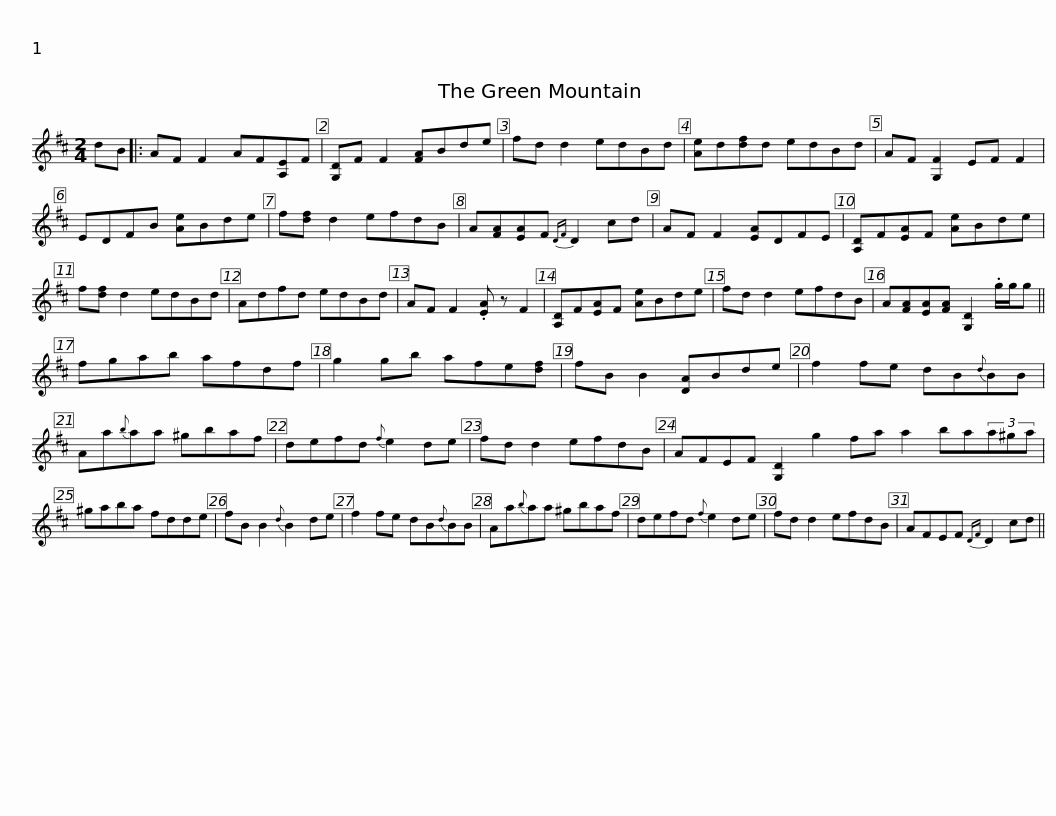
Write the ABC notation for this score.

X:1
L:1/8
M:2/4
I:linebreak $
K:D
V:1 treble
V:1
 dB |: AF F2 AF[A,E]F | [G,D]F F2 [FA]Bde | fd d2 edBd | [Ae]d[df]d edBd | %5
 AF [G,F]2 EF F2 |$ EDFB [Ae]Bde | f[df] d2 efdB | A[FA][EA]F{DF} D2 cd | AF F2 [EA]DFE | %10
 [A,D]F[EA]F [Ae]Bde | f[df] d2 edBd |$ Adfd edBd | AF F2 .[EA] z F2 | [A,D]F[EA]F [Ae]Bde | %15
 fd d2 efdB | A[FA][EA][FA] [G,D]2 .g/g/g ||$ fgab afdf | g2 gb afe[df] | fB B2 [DA]Bde | %20
 f2 fe dB{d}BB | Aa{b}aa ^gbaf |$ defd{f} e2 de | fd d2 efdB | AFEF [G,D]2 g2 fa a2 ba(3a^ga | %25
 ^gaba fdde |$ fB B2{d} B2 de | f2 fe dB{d}BB | Aa{b}aa ^gbaf | defd{f} e2 de | %30
 fd d2 efdB |$ AFEF{DF} D2 cd || %32
